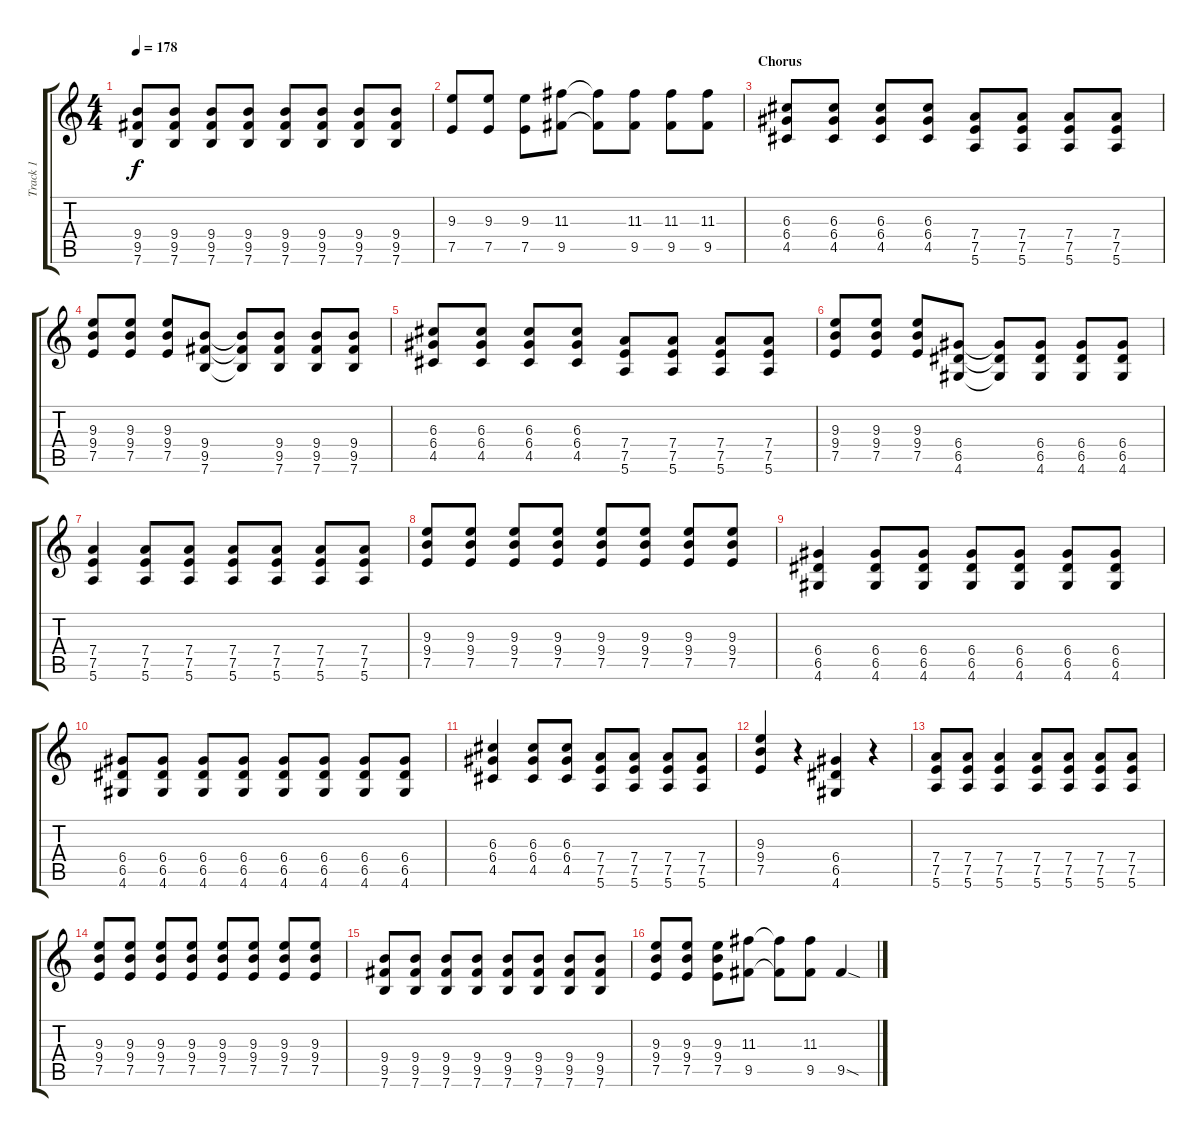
\track ("Track 1" "Track 1") {instrument overdrivenguitar}
\staff {score tabs}
\tuning (E4 B3 G3 D3 A2 E2) {hide}
\ts (4 4)
\tempo 178
\clef g2
\ks c
(9.4 9.5 7.6).8{dy f} (9.4 9.5 7.6).8 (9.4 9.5 7.6).8 (9.4 9.5 7.6).8 (9.4 9.5 7.6).8 (9.4 9.5 7.6).8 (9.4 9.5 7.6).8 (9.4 9.5 7.6).8 |
(9.3 7.5).8 (9.3 7.5).8 (9.3 7.5).8 (11.3 9.5).8 (11.3{t} 9.5{t}).8 (11.3 9.5).8 (11.3 9.5).8 (11.3 9.5).8 |
\section ("" "Chorus")
(6.3 6.4 4.5).8 (6.3 6.4 4.5).8 (6.3 6.4 4.5).8 (6.3 6.4 4.5).8 (7.4 7.5 5.6).8 (7.4 7.5 5.6).8 (7.4 7.5 5.6).8 (7.4 7.5 5.6).8 |
(9.3 9.4 7.5).8 (9.3 9.4 7.5).8 (9.3 9.4 7.5).8 (9.4 9.5 7.6).8 (9.4{t} 9.5{t} 7.6{t}).8 (9.4 9.5 7.6).8 (9.4 9.5 7.6).8 (9.4 9.5 7.6).8 |
(6.3 6.4 4.5).8 (6.3 6.4 4.5).8 (6.3 6.4 4.5).8 (6.3 6.4 4.5).8 (7.4 7.5 5.6).8 (7.4 7.5 5.6).8 (7.4 7.5 5.6).8 (7.4 7.5 5.6).8 |
(9.3 9.4 7.5).8 (9.3 9.4 7.5).8 (9.3 9.4 7.5).8 (6.4 6.5 4.6).8 (6.4{t} 6.5{t} 4.6{t}).8 (6.4 6.5 4.6).8 (6.4 6.5 4.6).8 (6.4 6.5 4.6).8 |
(7.4 7.5 5.6).4 (7.4 7.5 5.6).8 (7.4 7.5 5.6).8 (7.4 7.5 5.6).8 (7.4 7.5 5.6).8 (7.4 7.5 5.6).8 (7.4 7.5 5.6).8 |
(9.3 9.4 7.5).8 (9.3 9.4 7.5).8 (9.3 9.4 7.5).8 (9.3 9.4 7.5).8 (9.3 9.4 7.5).8 (9.3 9.4 7.5).8 (9.3 9.4 7.5).8 (9.3 9.4 7.5).8 |
(6.4 6.5 4.6).4 (6.4 6.5 4.6).8 (6.4 6.5 4.6).8 (6.4 6.5 4.6).8 (6.4 6.5 4.6).8 (6.4 6.5 4.6).8 (6.4 6.5 4.6).8 |
(6.4 6.5 4.6).8 (6.4 6.5 4.6).8 (6.4 6.5 4.6).8 (6.4 6.5 4.6).8 (6.4 6.5 4.6).8 (6.4 6.5 4.6).8 (6.4 6.5 4.6).8 (6.4 6.5 4.6).8 |
(6.3 6.4 4.5).4 (6.3 6.4 4.5).8 (6.3 6.4 4.5).8 (7.4 7.5 5.6).8 (7.4 7.5 5.6).8 (7.4 7.5 5.6).8 (7.4 7.5 5.6).8 |
(9.3 9.4 7.5).4 r.4 (6.4 6.5 4.6).4 r.4 |
(7.4 7.5 5.6).8 (7.4 7.5 5.6).8 (7.4 7.5 5.6).4 (7.4 7.5 5.6).8 (7.4 7.5 5.6).8 (7.4 7.5 5.6).8 (7.4 7.5 5.6).8 |
(9.3 9.4 7.5).8 (9.3 9.4 7.5).8 (9.3 9.4 7.5).8 (9.3 9.4 7.5).8 (9.3 9.4 7.5).8 (9.3 9.4 7.5).8 (9.3 9.4 7.5).8 (9.3 9.4 7.5).8 |
(9.4 9.5 7.6).8 (9.4 9.5 7.6).8 (9.4 9.5 7.6).8 (9.4 9.5 7.6).8 (9.4 9.5 7.6).8 (9.4 9.5 7.6).8 (9.4 9.5 7.6).8 (9.4 9.5 7.6).8 |
(9.3 9.4 7.5).8 (9.3 9.4 7.5).8 (9.3 9.4 7.5).8 (11.3 9.5).8 (11.3{t} 9.5{t}).8 (11.3 9.5).8 9.5{sod}.4
